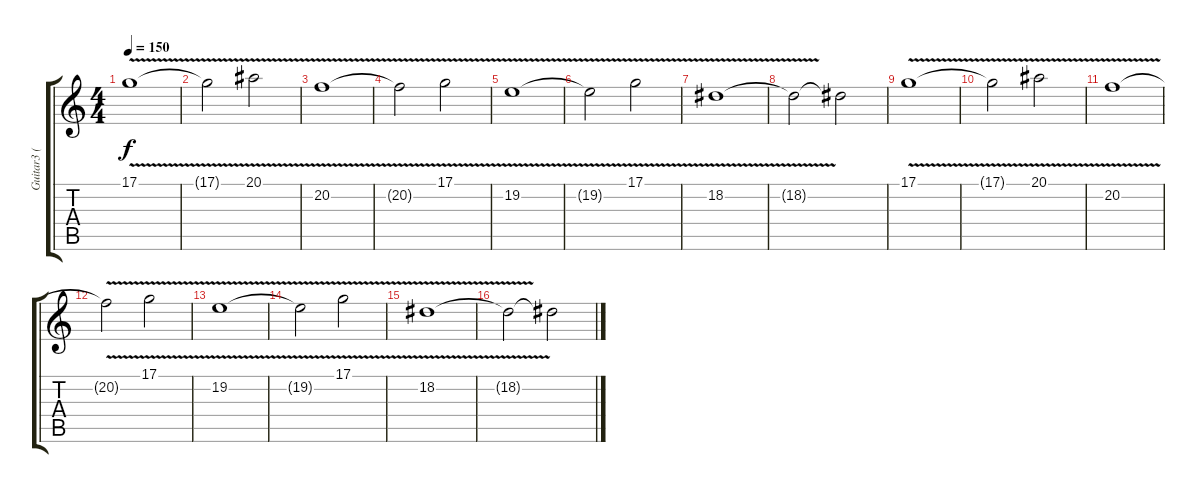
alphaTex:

\track ("Guitar3 ( w/effect )" "Guitar3 ( ") {instrument lead2sawtooth}
\staff {score tabs}
\tuning (D4 A3 F3 C3 G2 C2) {hide}
\ts (4 4)
\tempo 150
\clef g2
\ks c
17.1{v}.1{dy f balance 8} |
17.1{t}.2 20.1{v}.2 |
20.2{v}.1 |
20.2{t}.2 17.1{v}.2 |
19.2{v}.1 |
19.2{t}.2 17.1{v}.2 |
18.2{v}.1 |
18.2{t}.2 18.2{t}.2 |
17.1{v}.1{balance 8} |
17.1{t}.2 20.1{v}.2 |
20.2{v}.1 |
20.2{t}.2 17.1{v}.2 |
19.2{v}.1 |
19.2{t}.2 17.1{v}.2 |
18.2{v}.1 |
18.2{t}.2 18.2{t}.2
